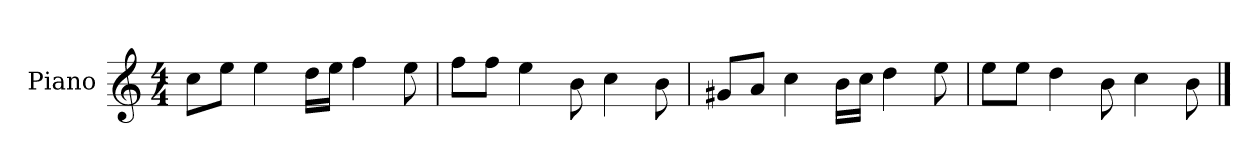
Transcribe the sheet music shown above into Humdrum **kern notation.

**kern
*part1
*staff1
*I"Piano
*I'P-no
*clefG2
*k[]
*M4/4
*MM90
=1
8cc\L
8ee\J
4ee\
16dd\LL
16ee\JJ
4ff\
8ee\
=2
8ff\L
8ff\J
4ee\
8b\
4cc\
8b\
=3
8g#X/L
8a/J
4cc\
16b\LL
16cc\JJ
4dd\
8ee\
=4
8ee\L
8ee\J
4dd\
8b\
4cc\
8b\
==
*-
